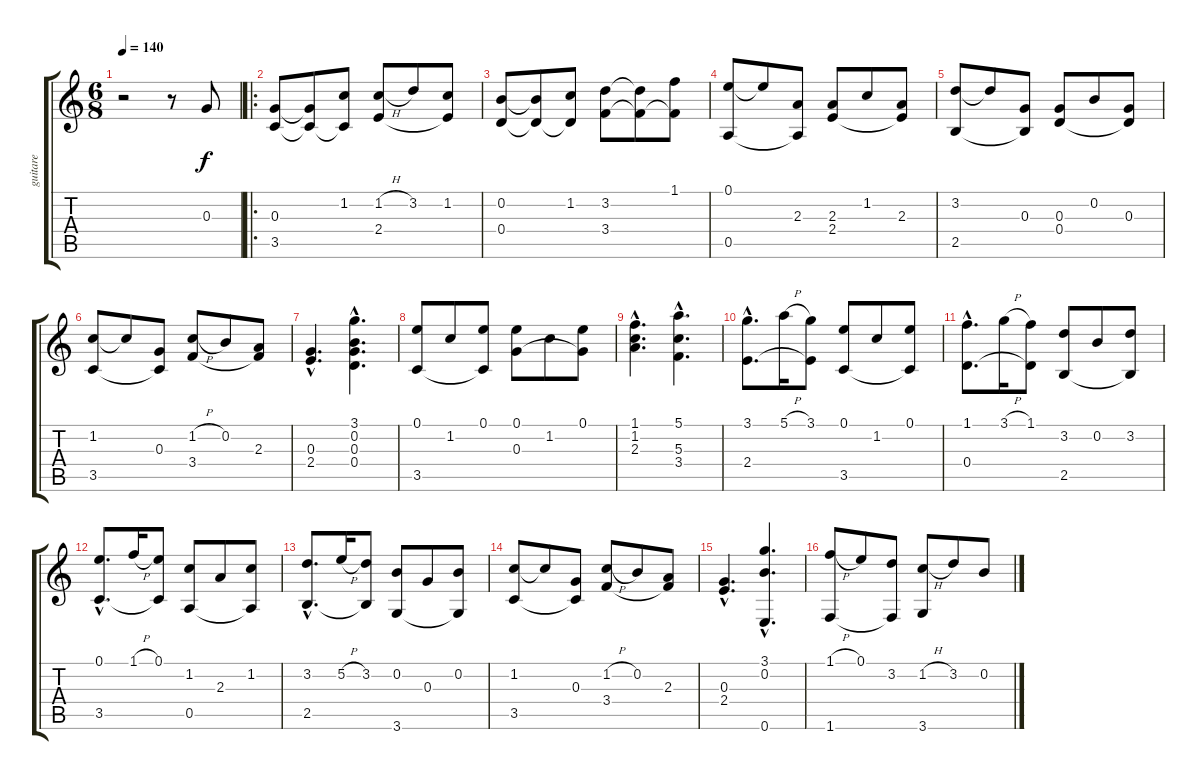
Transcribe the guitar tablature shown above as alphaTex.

\track ("guitare" "guitare") {instrument acousticguitarsteel}
\staff {score tabs}
\tuning (E4 B3 G3 D3 A2 E2) {hide}
\ts (6 8)
\tempo 140
\clef g2
\ks c
r.2{dy f instrument acousticguitarsteel} r.8 0.3.8 |
\ro
(0.3 3.5).8 (0.3{t} 3.5{t}).8 (1.2 3.5{t}).8 (1.2{h} 2.4).8 3.2.8 (1.2 2.4{t}).8 |
(0.2 0.4).8 (0.2{t} 0.4{t}).8 (1.2 0.4{t}).8 (3.2 3.4).8 (3.2{t} 3.4{t}).8 (1.1 3.4{t}).8 |
(0.1 0.5).8 0.1{t}.8 (2.3 0.5{t}).8 (2.3 2.4).8 1.2.8 (2.3 2.4{t}).8 |
(3.2 2.5).8 3.2{t}.8 (0.3 2.5{t}).8 (0.3 0.4).8 0.2.8 (0.3 0.4{t}).8 |
(1.2 3.5).8 1.2{t}.8 (0.3 3.5{t}).8 (1.2{h} 3.4).8 0.2.8 (2.3 3.4{t}).8 |
(0.3{hac} 2.4{hac}).4{d} (3.1{hac} 0.2{hac} 0.3{hac} 0.4{hac}).4{d} |
(0.1 3.5).8 1.2.8 (0.1 3.5{t}).8 (0.1 0.3).8 1.2.8 (0.1 0.3{t}).8 |
(1.1{hac} 1.2{hac} 2.3{hac}).4{d} (5.1{hac} 5.3{hac} 3.4{hac}).4{d} |
(3.1{hac} 2.4{hac}).8{d} 5.1{h}.16 (3.1 2.4{t}).8 (0.1 3.5).8 1.2.8 (0.1 3.5{t}).8 |
(1.1{hac} 0.4{hac}).8{d} 3.1{h}.16 (1.1 0.4{t}).8 (3.2 2.5).8 0.2.8 (3.2 2.5{t}).8 |
(0.1{hac} 3.5{hac}).8{d} 1.1{h}.16 (0.1 3.5{t}).8 (1.2 0.5).8 2.3.8 (1.2 0.5{t}).8 |
(3.2{hac} 2.5{hac}).8{d} 5.2{h}.16 (3.2 2.5{t}).8 (0.2 3.6).8 0.3.8 (0.2 3.6{t}).8 |
(1.2 3.5).8 1.2{t}.8 (0.3 3.5{t}).8 (1.2{h} 3.4).8 0.2.8 (2.3 3.4{t}).8 |
(0.3{hac} 2.4{hac}).4{d} (3.1{hac} 0.2{hac} 0.6{hac}).4{d} |
(1.1{h} 1.6).8 0.1.8 (3.2 1.6{t}).8 (1.2{h} 3.6).8 3.2.8 0.2.8
